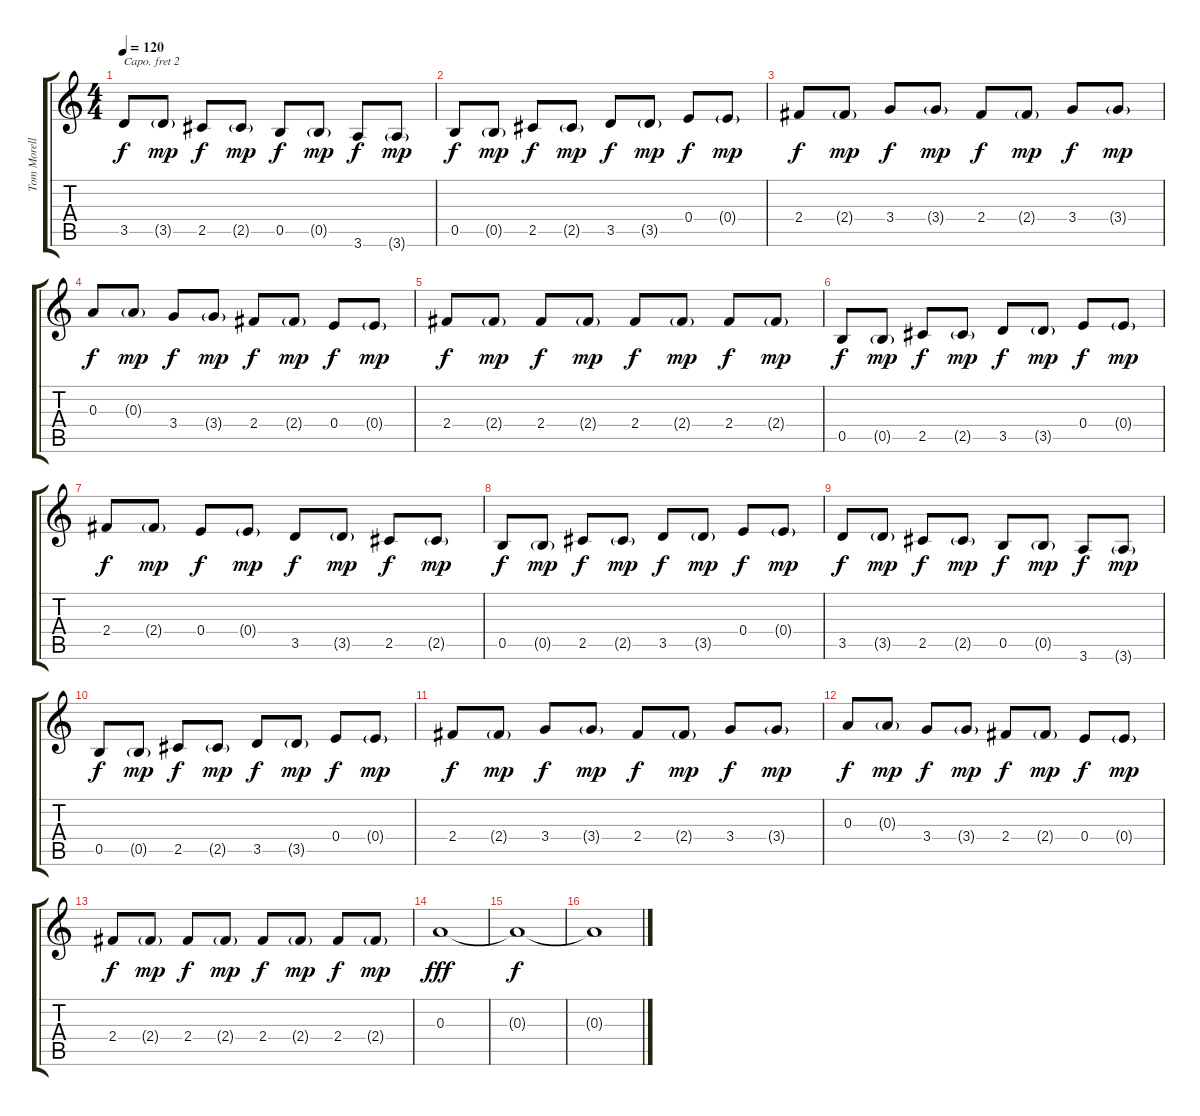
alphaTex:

\track ("Tom Morello" "Tom Morell") {instrument electricguitarjazz}
\staff {score tabs}
\capo 2
\tuning (E4 B3 G3 D3 A2 E2) {hide}
\ts (4 4)
\tempo 120
\clef g2
\ks c
3.5.8{dy f} 3.5{g}.8{dy mp} 2.5.8{dy f} 2.5{g}.8{dy mp} 0.5.8{dy f} 0.5{g}.8{dy mp} 3.6.8{dy f} 3.6{g}.8{dy mp} |
0.5.8{dy f} 0.5{g}.8{dy mp} 2.5.8{dy f} 2.5{g}.8{dy mp} 3.5.8{dy f} 3.5{g}.8{dy mp} 0.4.8{dy f} 0.4{g}.8{dy mp} |
2.4.8{dy f} 2.4{g}.8{dy mp} 3.4.8{dy f} 3.4{g}.8{dy mp} 2.4.8{dy f} 2.4{g}.8{dy mp} 3.4.8{dy f} 3.4{g}.8{dy mp} |
0.3.8{dy f} 0.3{g}.8{dy mp} 3.4.8{dy f} 3.4{g}.8{dy mp} 2.4.8{dy f} 2.4{g}.8{dy mp} 0.4.8{dy f} 0.4{g}.8{dy mp} |
2.4.8{dy f} 2.4{g}.8{dy mp} 2.4.8{dy f} 2.4{g}.8{dy mp} 2.4.8{dy f} 2.4{g}.8{dy mp} 2.4.8{dy f} 2.4{g}.8{dy mp} |
0.5.8{dy f volume 16 instrument distortionguitar} 0.5{g}.8{dy mp} 2.5.8{dy f} 2.5{g}.8{dy mp} 3.5.8{dy f} 3.5{g}.8{dy mp} 0.4.8{dy f} 0.4{g}.8{dy mp} |
2.4.8{dy f} 2.4{g}.8{dy mp} 0.4.8{dy f} 0.4{g}.8{dy mp} 3.5.8{dy f} 3.5{g}.8{dy mp} 2.5.8{dy f} 2.5{g}.8{dy mp} |
0.5.8{dy f} 0.5{g}.8{dy mp} 2.5.8{dy f} 2.5{g}.8{dy mp} 3.5.8{dy f} 3.5{g}.8{dy mp} 0.4.8{dy f} 0.4{g}.8{dy mp} |
3.5.8{dy f} 3.5{g}.8{dy mp} 2.5.8{dy f} 2.5{g}.8{dy mp} 0.5.8{dy f} 0.5{g}.8{dy mp} 3.6.8{dy f} 3.6{g}.8{dy mp} |
0.5.8{dy f} 0.5{g}.8{dy mp} 2.5.8{dy f} 2.5{g}.8{dy mp} 3.5.8{dy f} 3.5{g}.8{dy mp} 0.4.8{dy f} 0.4{g}.8{dy mp} |
2.4.8{dy f} 2.4{g}.8{dy mp} 3.4.8{dy f} 3.4{g}.8{dy mp} 2.4.8{dy f} 2.4{g}.8{dy mp} 3.4.8{dy f} 3.4{g}.8{dy mp} |
0.3.8{dy f} 0.3{g}.8{dy mp} 3.4.8{dy f} 3.4{g}.8{dy mp} 2.4.8{dy f} 2.4{g}.8{dy mp} 0.4.8{dy f} 0.4{g}.8{dy mp} |
2.4.8{dy f} 2.4{g}.8{dy mp} 2.4.8{dy f} 2.4{g}.8{dy mp} 2.4.8{dy f} 2.4{g}.8{dy mp} 2.4.8{dy f} 2.4{g}.8{dy mp} |
0.3.1{dy fff} |
0.3{t}.1{dy f volume 5} |
0.3{t}.1
